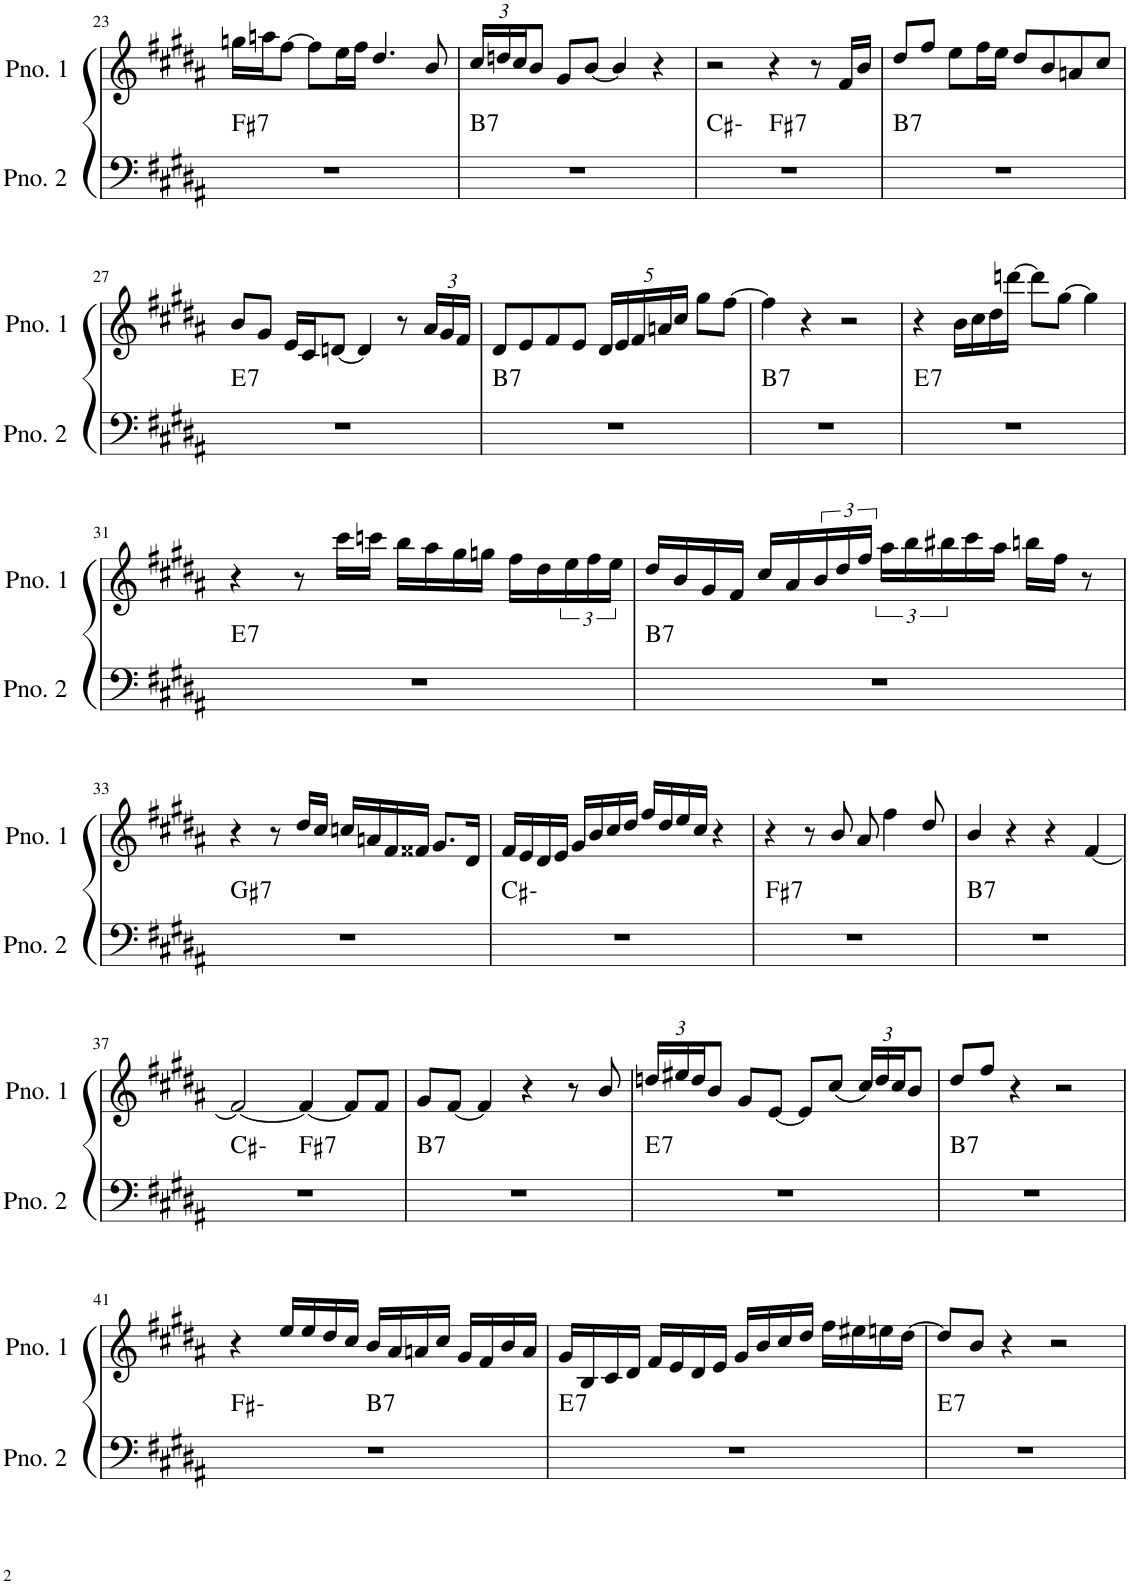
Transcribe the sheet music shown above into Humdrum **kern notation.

**kern	**harte	**kern
*part2	*part2	*part1
*staff2	*	*staff1
*I"ピアノ 2	*	*I"ピアノ 1
!!LO:PB:g=z
*clefF4	*	*clefG2
*k[f#c#g#d#a#]	*	*k[f#c#g#d#a#]
*M4/4	*	*M4/4
=23	=23	=23
!	!LO:H:kt=7	!
1r	F#:7	16ggn\LL
.	.	16aan\J
.	.	[8ff#\J
.	.	8ff#\L]
.	.	16ee\L
.	.	16ff#\JJ
.	.	4.dd#/
.	.	8b/
=24	=24	=24
*	*	*Xbrackettup
!	!LO:H:kt=7	!
1r	B:7	24cc#/LL
.	.	24ddn/
.	.	24cc#/J
.	.	8b/J
.	.	8g#/L
.	.	[8b/J
.	.	4b/]
.	.	4r
=25	=25	=25
*^	*	*
1r	2ryy	C#:min	2r
!	!	!LO:H:kt=7	!
.	2ryy	F#:7	4r
.	.	.	8r
.	.	.	16f#/LL
.	.	.	16b/JJ
=26	=26	=26	=26
!	!	!LO:H:kt=7	!
*v	*v	*	*
1r	B:7	8dd#/L
.	.	8ff#/J
.	.	8ee\L
.	.	16ff#\L
.	.	16ee\JJ
.	.	8dd#/L
.	.	8b/
.	.	8an/
.	.	8cc#/J
!!LO:LB:g=z
=27	=27	=27
!	!LO:H:kt=7	!
1r	E:7	8b/L
.	.	8g#/J
.	.	16e/LL
.	.	16c#/J
.	.	[8dn/J
.	.	4d/]
.	.	8r
.	.	24a#/LL
.	.	24g#/
.	.	24f#/JJ
=28	=28	=28
!	!LO:H:kt=7	!
1r	B:7	8d#/L
.	.	8e/
.	.	8f#/
.	.	8e/J
.	.	20d#/LL
.	.	20e/
.	.	20f#/
.	.	20an/
.	.	20cc#/JJ
.	.	8gg#\L
.	.	[8ff#\J
=29	=29	=29
!	!LO:H:kt=7	!
1r	B:7	4ff#\]
.	.	4r
.	.	2r
=30	=30	=30
!	!LO:H:kt=7	!
1r	E:7	4r
.	.	16b\LL
.	.	16cc#\
.	.	16dd#\
.	.	[16dddn\JJ
.	.	8ddd\L]
.	.	[8gg#\J
.	.	4gg#\]
!!LO:LB:g=z
=31	=31	=31
!	!LO:H:kt=7	!
1r	E:7	4r
.	.	8r
.	.	16ccc#\LL
.	.	16cccn\JJ
.	.	16bb\LL
.	.	16aa#\
.	.	16gg#\
.	.	16ggn\JJ
.	.	16ff#\LL
.	.	16dd#\
*	*	*brackettup
.	.	24ee\
.	.	24ff#\
.	.	24ee\JJ
=32	=32	=32
!	!LO:H:kt=7	!
1r	B:7	16dd#/LL
.	.	16b/
.	.	16g#/
.	.	16f#/JJ
.	.	16cc#/LL
.	.	16a#/
.	.	24b/
.	.	24dd#/
.	.	24ff#/JJ
.	.	24aa#\LL
.	.	24bb\
.	.	24bb#X\
.	.	16ccc#\
.	.	16aa#\JJ
.	.	16bbn\LL
.	.	16ff#\JJ
.	.	8r
!!LO:LB:g=z
=33	=33	=33
!	!LO:H:kt=7	!
1r	G#:7	4r
.	.	8r
.	.	16dd#/LL
.	.	16cc#/JJ
.	.	16ccn/LL
.	.	16an/
.	.	16f#/
.	.	16f##X/JJ
.	.	8.g#/L
.	.	16d#/Jk
=34	=34	=34
1r	C#:min	16f#/LL
.	.	16e/
.	.	16d#/
.	.	16e/JJ
.	.	16g#/LL
.	.	16b/
.	.	16cc#/
.	.	16dd#/JJ
.	.	16ff#/LL
.	.	16dd#/
.	.	16ee/
.	.	16cc#/JJ
.	.	4r
=35	=35	=35
!	!LO:H:kt=7	!
1r	F#:7	4r
.	.	8r
.	.	8b/
.	.	8a#/
.	.	4ff#\
.	.	8dd#/
=36	=36	=36
!	!LO:H:kt=7	!
1r	B:7	4b/
.	.	4r
.	.	4r
.	.	[4f#/
!!LO:LB:g=z
=37	=37	=37
*^	*	*
1r	2ryy	C#:min	2f#/_
!	!	!LO:H:kt=7	!
.	2ryy	F#:7	4f#/_
.	.	.	8f#/L]
.	.	.	8f#/J
=38	=38	=38	=38
!	!	!LO:H:kt=7	!
*v	*v	*	*
1r	B:7	8g#/L
.	.	[8f#/J
.	.	4f#/]
.	.	4r
.	.	8r
.	.	8b/
=39	=39	=39
*	*	*Xbrackettup
!	!LO:H:kt=7	!
1r	E:7	24ddn/LL
.	.	24ee#X/
.	.	24dd/J
.	.	8b/J
.	.	8g#/L
.	.	[8e/J
.	.	8e/L]
.	.	(8cc#/J
.	.	24cc#/LL)
.	.	24dd/
.	.	24cc#/J
.	.	8b/J
=40	=40	=40
!	!LO:H:kt=7	!
1r	B:7	8dd#/L
.	.	8ff#/J
.	.	4r
.	.	2r
!!LO:LB:g=z
=41	=41	=41
*^	*	*
1r	2ryy	F#:min	4r
.	.	.	16ee/LL
.	.	.	16ee/
.	.	.	16dd#/
.	.	.	16cc#/JJ
!	!	!LO:H:kt=7	!
.	2ryy	B:7	16b/LL
.	.	.	16a#/
.	.	.	16an/
.	.	.	16cc#/JJ
.	.	.	16g#/LL
.	.	.	16f#/
.	.	.	16b/
.	.	.	16a/JJ
=42	=42	=42	=42
!	!	!LO:H:kt=7	!
*v	*v	*	*
1r	E:7	16g#/LL
.	.	16B/
.	.	16c#/
.	.	16d#/JJ
.	.	16f#/LL
.	.	16e/
.	.	16d#/
.	.	16e/JJ
.	.	16g#/LL
.	.	16b/
.	.	16cc#/
.	.	16dd#/JJ
.	.	16ff#\LL
.	.	16ee#X\
.	.	16een\
.	.	[16dd#\JJ
=43	=43	=43
!	!LO:H:kt=7	!
1r	E:7	8dd#/L]
.	.	8b/J
.	.	4r
.	.	2r
=	=	=
*-	*-	*-
